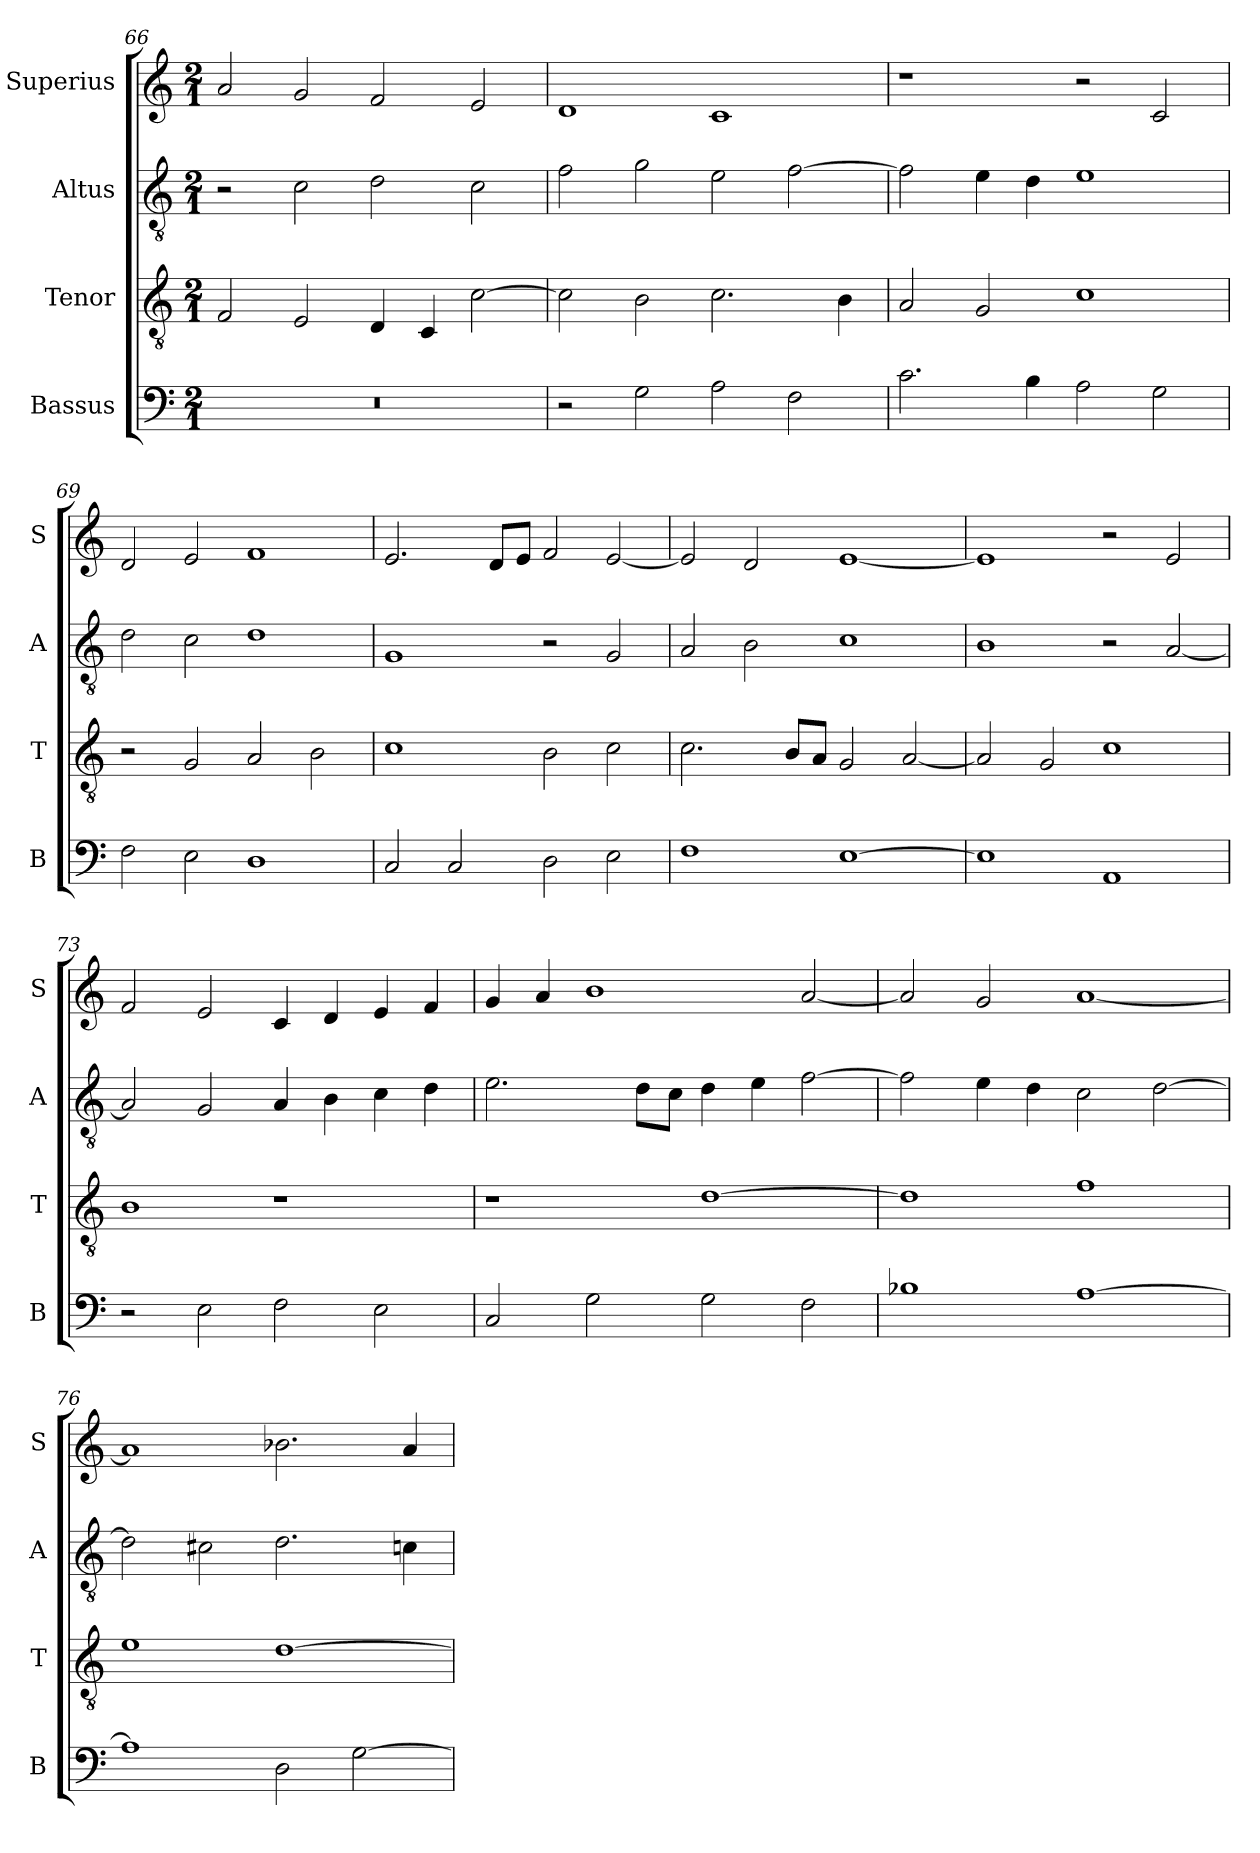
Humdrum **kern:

**kern	**kern	**kern	**kern
*part4	*part3	*part2	*part1
*staff4	*staff3	*staff2	*staff1
*I"Bassus	*I"Tenor	*I"Altus	*I"Superius
*I'B	*I'T	*I'A	*I'S
*clefF4	*clefGv2	*clefGv2	*clefG2
*k[]	*k[]	*k[]	*k[]
*C:	*C:	*C:	*C:
*M2/1	*M2/1	*M2/1	*M2/1
=66	=66	=66	=66
0r	2F	2r	2a
.	2E	2c	2g
.	4D	2d	2f
.	4C	.	.
.	[2c	2c	2e
=67	=67	=67	=67
2r	2c]	2f	1d
2G	2B	2g	.
2A	2.c	2e	1c
2F	.	[2f	.
.	4B	.	.
=68	=68	=68	=68
2.c	2A	2f]	1r
.	2G	4e	.
4B	.	4d	.
2A	1c	1e	2r
2G	.	.	2c
=69	=69	=69	=69
2F	2r	2d	2d
2E	2G	2c	2e
1D	2A	1d	1f
.	2B	.	.
=70	=70	=70	=70
2C	1c	1G	2.e
2C	.	.	.
.	.	.	8dL
.	.	.	8eJ
2D	2B	2r	2f
2E	2c	2G	[2e
=71	=71	=71	=71
1F	2.c	2A	2e]
.	.	2B	2d
.	8BL	.	.
.	8AJ	.	.
[1E	2G	1c	[1e
.	[2A	.	.
=72	=72	=72	=72
1E]	2A]	1B	1e]
.	2G	.	.
1AA	1c	2r	2r
.	.	[2A	2e
=73	=73	=73	=73
2r	1B	2A]	2f
2E	.	2G	2e
2F	1r	4A	4c
.	.	4B	4d
2E	.	4c	4e
.	.	4d	4f
=74	=74	=74	=74
2C	1r	2.e	4g
.	.	.	4a
2G	.	.	1b
.	.	8dL	.
.	.	8cJ	.
2G	[1d	4d	.
.	.	4e	.
2F	.	[2f	[2a
=75	=75	=75	=75
1B-X	1d]	2f]	2a]
.	.	4e	2g
.	.	4d	.
[1A	1f	2c	[1a
.	.	[2d	.
=76	=76	=76	=76
1A]	1e	2d]	1a]
.	.	2c#X	.
2D	[1d	2.d	2.b-X
[2G	.	.	.
.	.	4cn	4a
=	=	=	=
*-	*-	*-	*-
